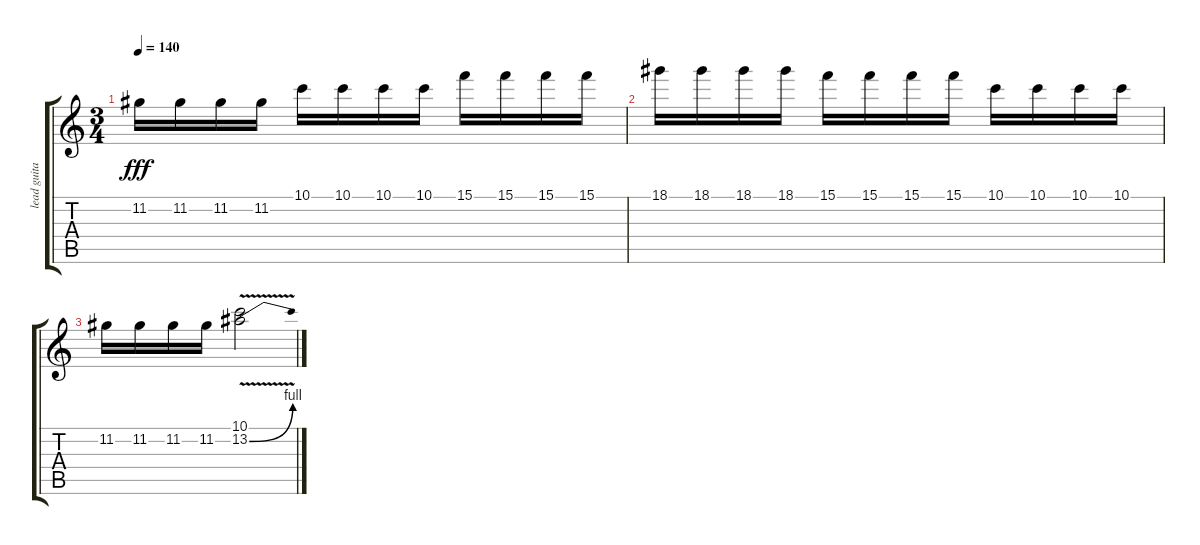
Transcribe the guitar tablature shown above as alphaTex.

\track ("lead guitar" "lead guita") {instrument distortionguitar}
\staff {score tabs}
\tuning (D4 A3 F3 C3 G2 C2) {hide}
\ts (3 4)
\tempo 140
\clef g2
\ks c
11.2.16{dy fff} 11.2.16 11.2.16 11.2.16 10.1.16 10.1.16 10.1.16 10.1.16 15.1.16 15.1.16 15.1.16 15.1.16 |
18.1.16 18.1.16 18.1.16 18.1.16 15.1.16 15.1.16 15.1.16 15.1.16 10.1.16 10.1.16 10.1.16 10.1.16 |
11.2.16 11.2.16 11.2.16 11.2.16 (10.1 13.2{be (bend 0 0 60 4) v}).2
